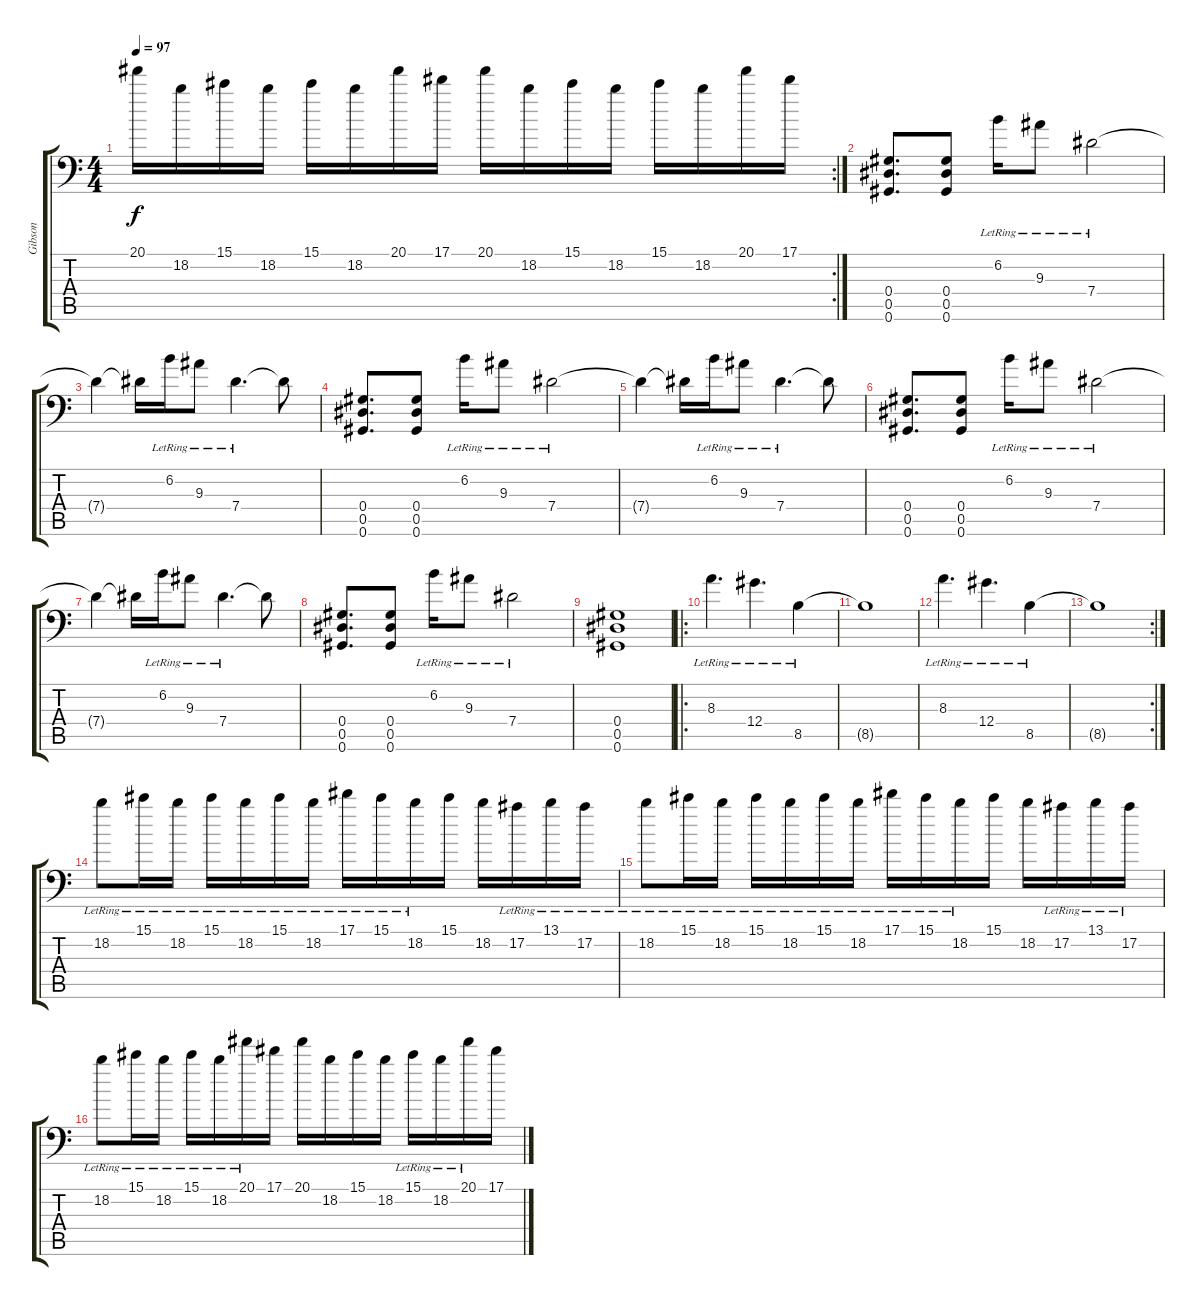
\track ("Gibson" "Gibson") {instrument distortionguitar}
\staff {score tabs}
\tuning (Bb3 F3 Db3 Ab2 Eb2 Ab1) {hide}
\rc 2
\ts (4 4)
\tempo 97
\clef f4
\ks c
20.1.16{dy f} 18.2.16 15.1.16 18.2.16 15.1.16 18.2.16 20.1.16 17.1.16 20.1.16 18.2.16 15.1.16 18.2.16 15.1.16 18.2.16 20.1.16 17.1.16 |
(0.4 0.5 0.6).8{d} (0.4 0.5 0.6).8 6.2{lr}.16 9.3{lr}.8 7.4{lr}.2 |
7.4{t}.4 7.4{t}.16 6.2{lr}.16 9.3{lr}.8 7.4{lr}.4{d} 7.4{t}.8 |
(0.4 0.5 0.6).8{d} (0.4 0.5 0.6).8 6.2{lr}.16 9.3{lr}.8 7.4{lr}.2 |
7.4{t}.4 7.4{t}.16 6.2{lr}.16 9.3{lr}.8 7.4{lr}.4{d} 7.4{t}.8 |
(0.4 0.5 0.6).8{d} (0.4 0.5 0.6).8 6.2{lr}.16 9.3{lr}.8 7.4{lr}.2 |
7.4{t}.4 7.4{t}.16 6.2{lr}.16 9.3{lr}.8 7.4{lr}.4{d} 7.4{t}.8 |
(0.4 0.5 0.6).8{d} (0.4 0.5 0.6).8 6.2{lr}.16 9.3{lr}.8 7.4{lr}.2 |
(0.4 0.5 0.6).1 |
\ro
8.3{lr}.4{d} 12.4{lr}.4{d} 8.5{lr}.4 |
8.5{t}.1 |
8.3{lr}.4{d} 12.4{lr}.4{d} 8.5{lr}.4 |
\rc 2
8.5{t}.1 |
18.2{lr}.8 15.1{lr}.16 18.2{lr}.16 15.1{lr}.16 18.2{lr}.16 15.1{lr}.16 18.2{lr}.16 17.1{lr}.16 15.1{lr}.16 18.2{lr}.16 15.1.16 18.2.16 17.2{lr}.16 13.1{lr}.16 17.2{lr}.16 |
18.2{lr}.8 15.1{lr}.16 18.2{lr}.16 15.1{lr}.16 18.2{lr}.16 15.1{lr}.16 18.2{lr}.16 17.1{lr}.16 15.1{lr}.16 18.2{lr}.16 15.1.16 18.2.16 17.2{lr}.16 13.1{lr}.16 17.2{lr}.16 |
18.2{lr}.8 15.1{lr}.16 18.2{lr}.16 15.1{lr}.16 18.2{lr}.16 20.1{lr}.16 17.1.16 20.1.16 18.2.16 15.1.16 18.2.16 15.1{lr}.16 18.2{lr}.16 20.1{lr}.16 17.1.16
